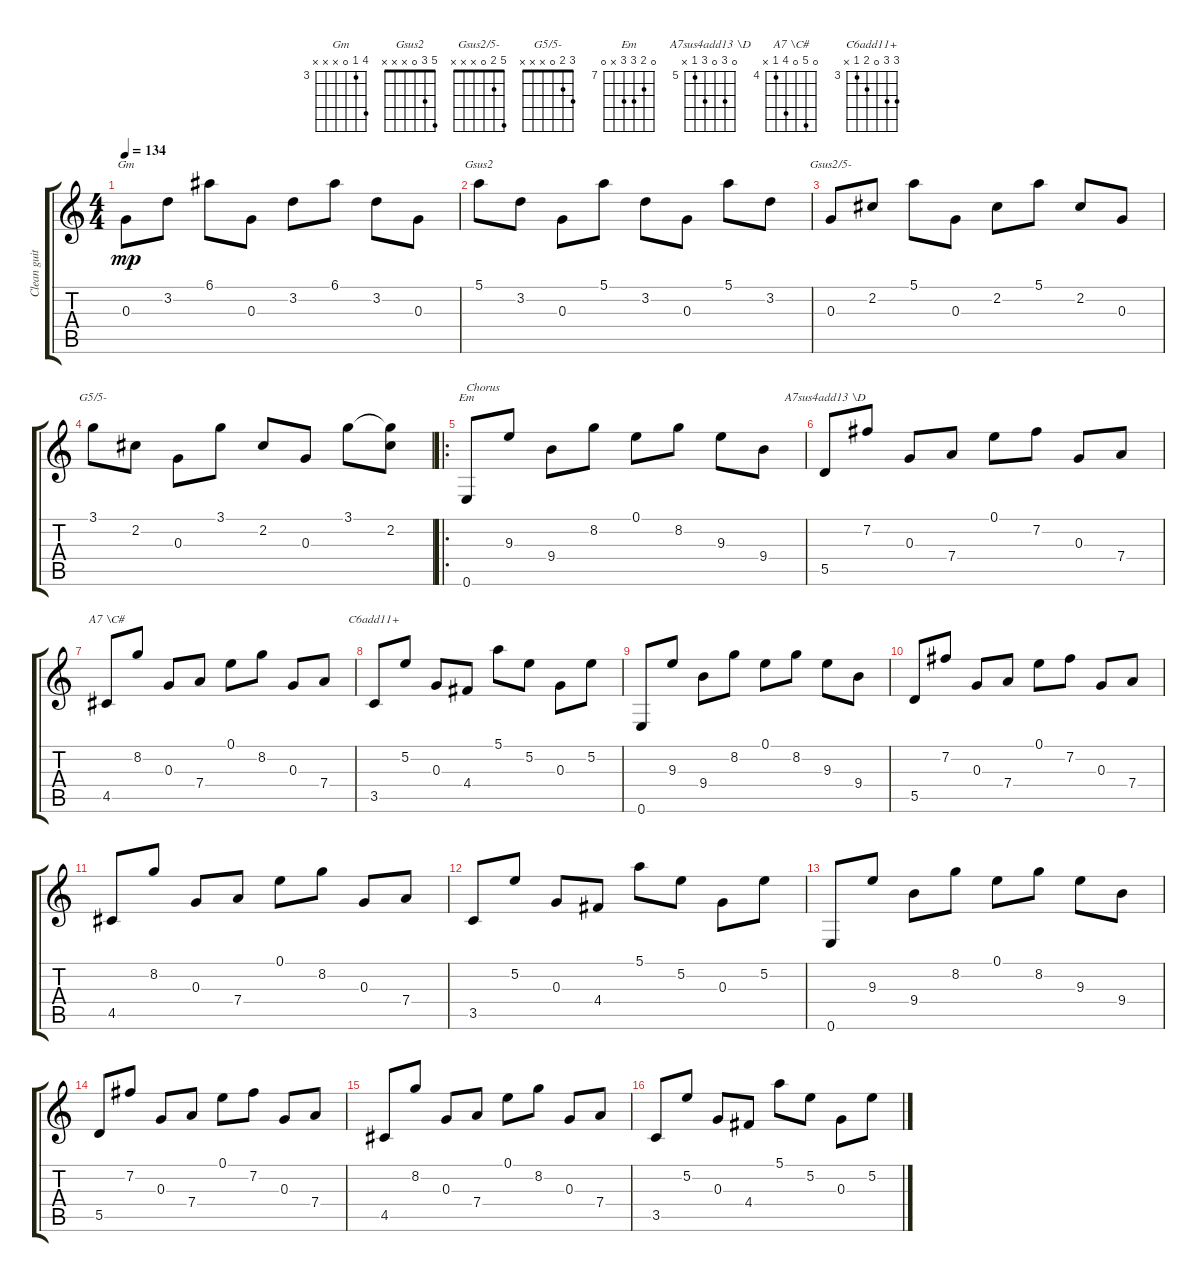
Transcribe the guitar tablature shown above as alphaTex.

\track ("Clean guitar" "Clean guit") {instrument acousticguitarsteel}
\staff {score tabs}
\tuning (E4 B3 G3 D3 A2 E2) {hide}
\chord ("Gm" 6 3 0 x x x) {firstfret 3}
\chord ("Gsus2" 5 3 0 x x x)
\chord ("Gsus2/5-" 5 2 0 x x x)
\chord ("G5/5-" 3 2 0 x x x)
\chord ("Em" 0 8 9 9 x 0) {firstfret 7}
\chord ("A7sus4add13 \\D" 0 7 0 7 5 x) {firstfret 5}
\chord ("A7 \\C#" 0 8 0 7 4 x) {firstfret 4}
\chord ("C6add11+" 5 5 0 4 3 x) {firstfret 3}
\ts (4 4)
\tempo 134
\clef g2
\ks c
0.3.8{ch "Gm" dy mp} 3.2.8 6.1.8 0.3.8 3.2.8 6.1.8 3.2.8 0.3.8 |
5.1.8{ch "Gsus2"} 3.2.8 0.3.8 5.1.8 3.2.8 0.3.8 5.1.8 3.2.8 |
0.3.8{ch "Gsus2/5-"} 2.2.8 5.1.8 0.3.8 2.2.8 5.1.8 2.2.8 0.3.8 |
3.1.8{ch "G5/5-"} 2.2.8 0.3.8 3.1.8 2.2.8 0.3.8 3.1.8 (3.1{t} 2.2).8 |
\ro
0.6.8{ch "Em" txt "Chorus"} 9.3.8 9.4.8 8.2.8 0.1.8 8.2.8 9.3.8 9.4.8 |
5.5.8{ch "A7sus4add13 \\D"} 7.2.8 0.3.8 7.4.8 0.1.8 7.2.8 0.3.8 7.4.8 |
4.5.8{ch "A7 \\C#"} 8.2.8 0.3.8 7.4.8 0.1.8 8.2.8 0.3.8 7.4.8 |
3.5.8{ch "C6add11+"} 5.2.8 0.3.8 4.4.8 5.1.8 5.2.8 0.3.8 5.2.8 |
0.6.8 9.3.8 9.4.8 8.2.8 0.1.8 8.2.8 9.3.8 9.4.8 |
5.5.8 7.2.8 0.3.8 7.4.8 0.1.8 7.2.8 0.3.8 7.4.8 |
4.5.8 8.2.8 0.3.8 7.4.8 0.1.8 8.2.8 0.3.8 7.4.8 |
3.5.8 5.2.8 0.3.8 4.4.8 5.1.8 5.2.8 0.3.8 5.2.8 |
0.6.8 9.3.8 9.4.8 8.2.8 0.1.8 8.2.8 9.3.8 9.4.8 |
5.5.8 7.2.8 0.3.8 7.4.8 0.1.8 7.2.8 0.3.8 7.4.8 |
4.5.8 8.2.8 0.3.8 7.4.8 0.1.8 8.2.8 0.3.8 7.4.8 |
3.5.8 5.2.8 0.3.8 4.4.8 5.1.8 5.2.8 0.3.8 5.2.8
